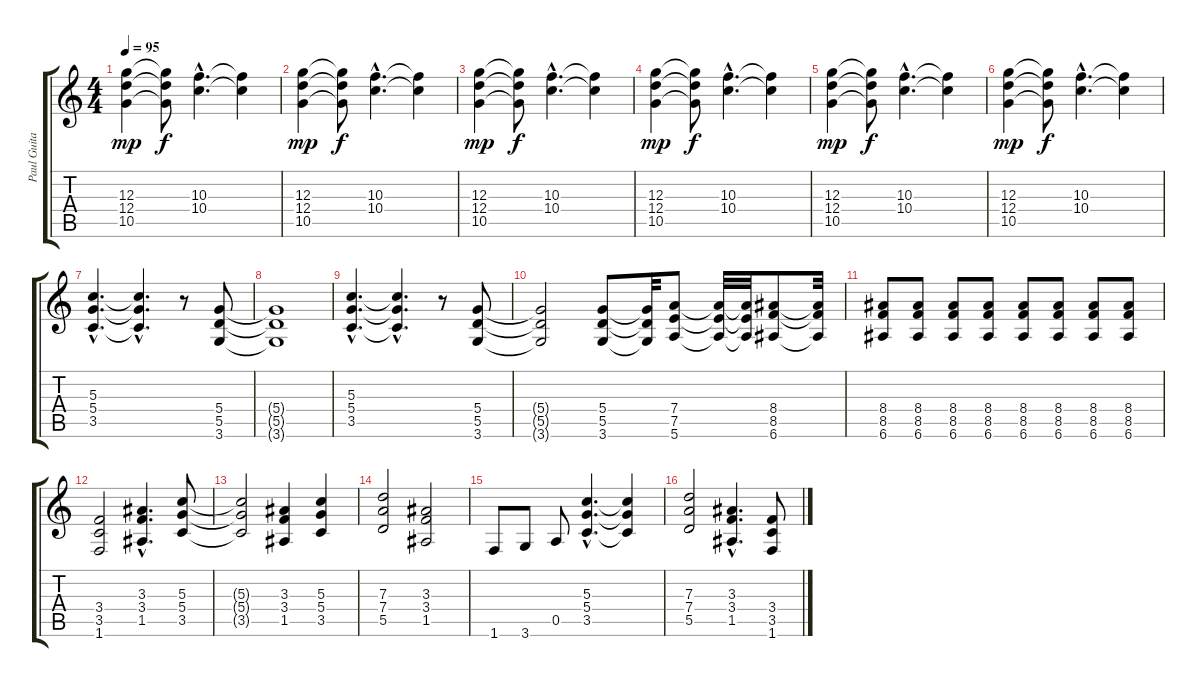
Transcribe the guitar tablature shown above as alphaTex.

\track ("Paul Guitar" "Paul Guita") {instrument distortionguitar}
\staff {score tabs}
\tuning (E4 B3 G3 D3 A2 E2) {hide}
\ts (4 4)
\tempo 95
\clef g2
\ks c
(12.3 12.4 10.5).4{dy mp} (12.3{t} 12.4{t} 10.5{t}).8{dy f} (10.3{hac} 10.4{hac}).4{d} (10.3{t} 10.4{t}).4 |
(12.3 12.4 10.5).4{dy mp} (12.3{t} 12.4{t} 10.5{t}).8{dy f} (10.3{hac} 10.4{hac}).4{d} (10.3{t} 10.4{t}).4 |
(12.3 12.4 10.5).4{dy mp} (12.3{t} 12.4{t} 10.5{t}).8{dy f} (10.3{hac} 10.4{hac}).4{d} (10.3{t} 10.4{t}).4 |
(12.3 12.4 10.5).4{dy mp} (12.3{t} 12.4{t} 10.5{t}).8{dy f} (10.3{hac} 10.4{hac}).4{d} (10.3{t} 10.4{t}).4 |
(12.3 12.4 10.5).4{dy mp} (12.3{t} 12.4{t} 10.5{t}).8{dy f} (10.3{hac} 10.4{hac}).4{d} (10.3{t} 10.4{t}).4 |
(12.3 12.4 10.5).4{dy mp} (12.3{t} 12.4{t} 10.5{t}).8{dy f} (10.3{hac} 10.4{hac}).4{d} (10.3{t} 10.4{t}).4 |
(5.3{hac} 5.4{hac} 3.5{hac}).4{d} (5.3{hac t} 5.4{hac t} 3.5{hac t}).4{d} r.8 (5.4 5.5 3.6).8 |
(5.4{t} 5.5{t} 3.6{t}).1 |
(5.3{hac} 5.4{hac} 3.5{hac}).4{d} (5.3{hac t} 5.4{hac t} 3.5{hac t}).4{d} r.8 (5.4 5.5 3.6).8 |
(5.4{t} 5.5{t} 3.6{t}).2 (5.4 5.5 3.6).8 (5.4{t} 5.5{t} 3.6{t}).32 (7.4 7.5 5.6).8 (7.4{t} 7.5{t} 5.6{t}).32 (7.4{t} 7.5{t} 5.6{t}).32 (8.4 8.5 6.6).8 (8.4{t} 8.5{t} 6.6{t}).32 |
(8.4 8.5 6.6).8 (8.4 8.5 6.6).8 (8.4 8.5 6.6).8 (8.4 8.5 6.6).8 (8.4 8.5 6.6).8 (8.4 8.5 6.6).8 (8.4 8.5 6.6).8 (8.4 8.5 6.6).8 |
(3.4 3.5 1.6).2 (3.3{hac} 3.4{hac} 1.5{hac}).4{d} (5.3 5.4 3.5).8 |
(5.3{t} 5.4{t} 3.5{t}).2 (3.3 3.4 1.5).4 (5.3 5.4 3.5).4 |
(7.3 7.4 5.5).2 (3.3 3.4 1.5).2 |
1.6.8 3.6.8 0.5.8 (5.3{hac} 5.4{hac} 3.5{hac}).4{d} (5.3{t} 5.4{t} 3.5{t}).4 |
(7.3 7.4 5.5).2 (3.3{hac} 3.4{hac} 1.5{hac}).4{d} (3.4 3.5 1.6).8
